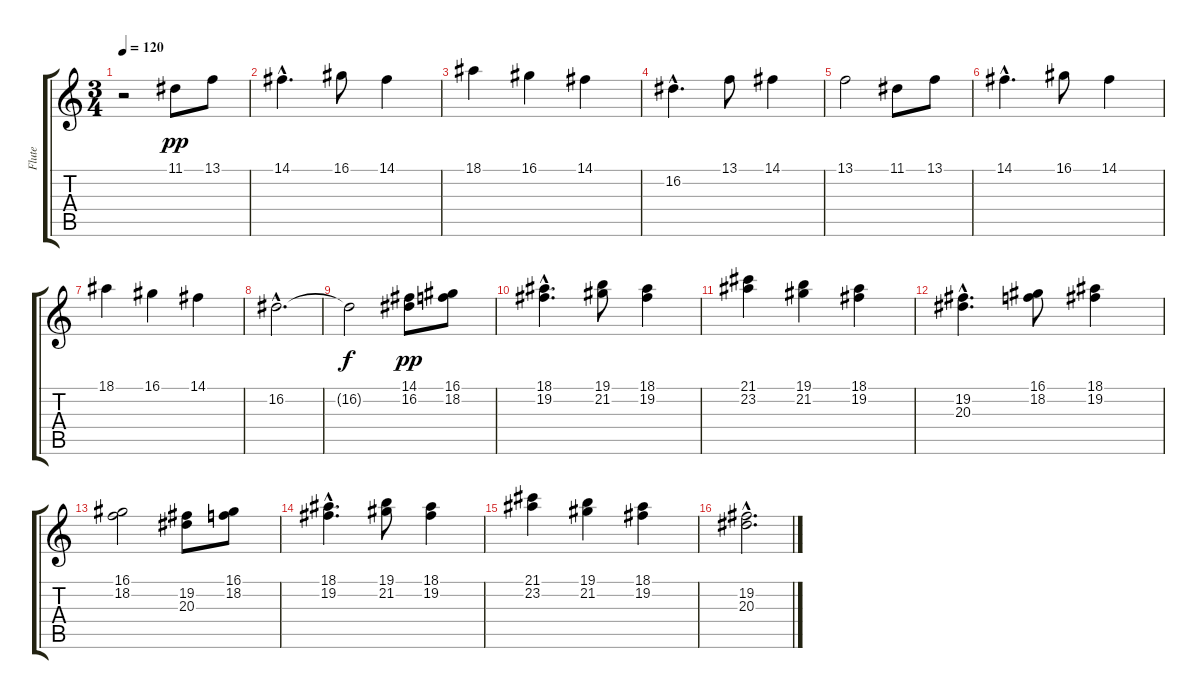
\track ("Flute" "Flute") {instrument flute}
\staff {score tabs}
\tuning (E4 B3 G3 D3 A2 E2) {hide}
\ts (3 4)
\tempo 120
\clef g2
\ks c
r.2{dy pp instrument flute} 11.1.8 13.1.8 |
14.1{hac}.4{d} 16.1.8 14.1.4 |
18.1.4 16.1.4 14.1.4 |
16.2{hac}.4{d} 13.1.8 14.1.4 |
13.1.2 11.1.8 13.1.8 |
14.1{hac}.4{d} 16.1.8 14.1.4 |
18.1.4 16.1.4 14.1.4 |
16.2{hac}.2{d} |
16.2{t}.2{dy f} (14.1 16.2).8{dy pp} (16.1 18.2).8 |
(18.1{hac} 19.2{hac}).4{d instrument flute} (19.1 21.2).8 (18.1 19.2).4 |
(21.1 23.2).4 (19.1 21.2).4 (18.1 19.2).4 |
(19.2{hac} 20.3{hac}).4{d} (16.1 18.2).8 (18.1 19.2).4 |
(16.1 18.2).2 (19.2 20.3).8 (16.1 18.2).8 |
(18.1{hac} 19.2{hac}).4{d} (19.1 21.2).8 (18.1 19.2).4 |
(21.1 23.2).4 (19.1 21.2).4 (18.1 19.2).4 |
(19.2{hac} 20.3{hac}).2{d}
